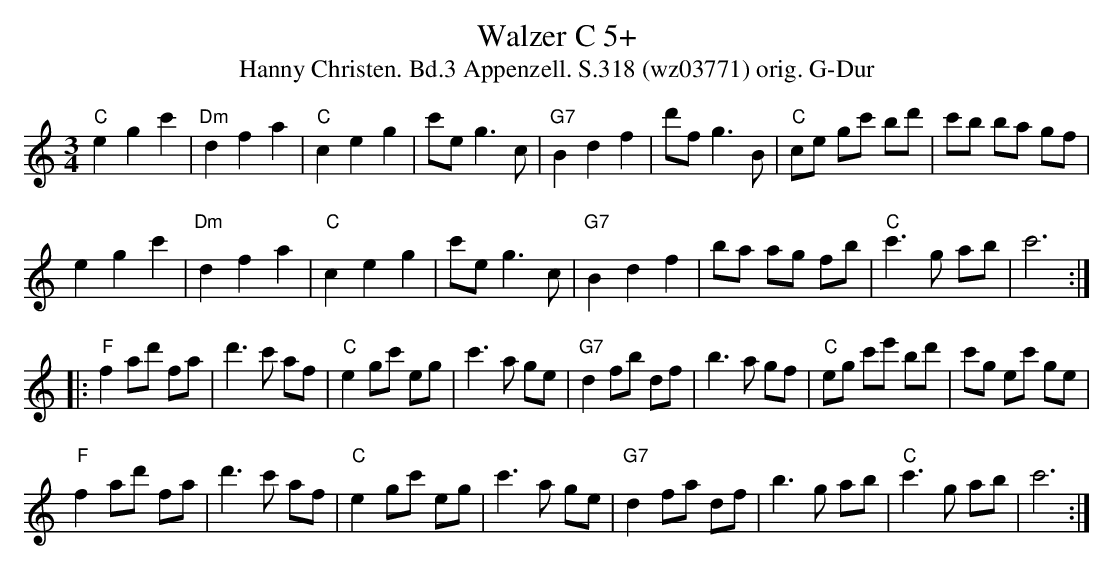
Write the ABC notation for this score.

X:1
T:Walzer C 5+
T:Hanny Christen. Bd.3 Appenzell. S.318 (wz03771) orig. G-Dur
M:3/4
L:1/8
K:Cmaj
"C"e2 g2 c'2 | "Dm"d2f2 a2 | "C"c2 e2 g2 | c'e g3 c | "G7"B2 d2 f2 | d'f g3 B | "C"ce gc' bd' | c'b ba gf |
e2 g2 c'2 | "Dm"d2f2 a2 | "C"c2 e2 g2 | c'e g3 c | "G7"B2 d2 f2 | ba ag fb | "C"c'3 g ab | c'6 :|
|: "F"f2 ad' fa | d'3 c' af | "C"e2 gc' eg | c'3 a ge | "G7"d2 fb df | b3 a gf | "C"eg c'e' bd' | c'g ec' ge |
"F"f2 ad' fa | d'3 c' af | "C"e2 gc' eg | c'3 a ge | "G7"d2 fa df | b3 g ab | "C"c'3 g ab | c'6 :|
